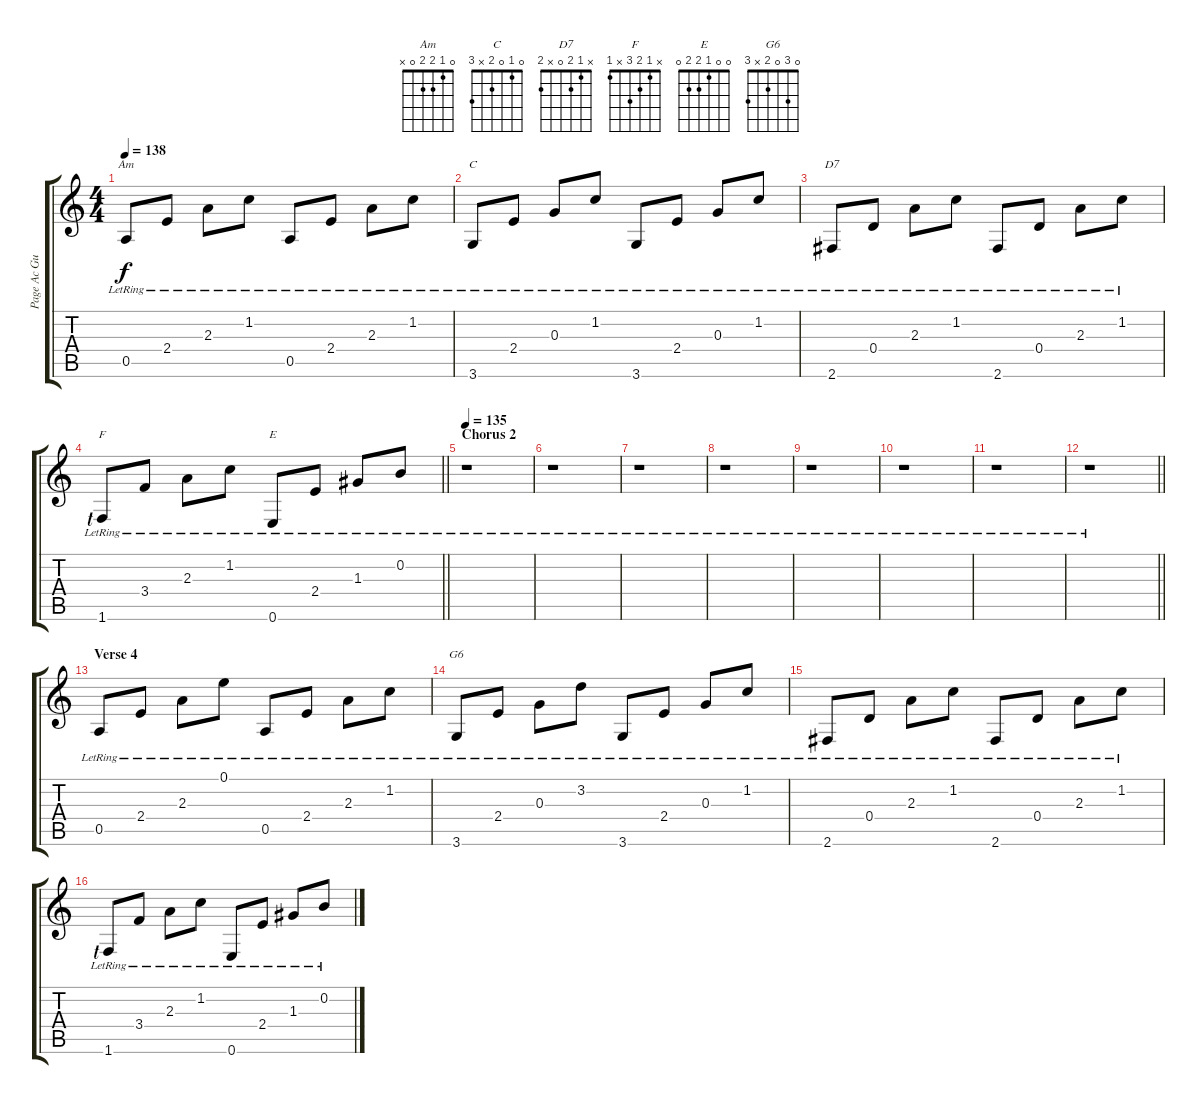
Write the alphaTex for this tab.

\track ("Page Ac Guitar Finger Picked" "Page Ac Gu") {instrument acousticguitarsteel}
\staff {score tabs}
\tuning (E4 B3 G3 D3 A2 E2) {hide}
\chord ("Am" 0 1 2 2 0 x)
\chord ("C" 0 1 0 2 x 3)
\chord ("D7" x 1 2 0 x 2)
\chord ("F" x 1 2 3 x 1)
\chord ("E" 0 0 1 2 2 0)
\chord ("G6" 0 3 0 2 x 3)
\ts (4 4)
\tempo 138
\clef g2
\ks aminor
0.5{lr}.8{ch "Am" dy f} 2.4{lr}.8 2.3{lr}.8 1.2{lr}.8 0.5{lr}.8 2.4{lr}.8 2.3{lr}.8 1.2{lr}.8 |
3.6{lr}.8{ch "C"} 2.4{lr}.8 0.3{lr}.8 1.2{lr}.8 3.6{lr}.8 2.4{lr}.8 0.3{lr}.8 1.2{lr}.8 |
2.6{lr}.8{ch "D7"} 0.4{lr}.8 2.3{lr}.8 1.2{lr}.8 2.6{lr}.8 0.4{lr}.8 2.3{lr}.8 1.2{lr}.8 |
\barLineRight lightlight
1.6{lr lf 1}.8{ch "F"} 3.4{lr}.8 2.3{lr}.8 1.2{lr}.8 0.6{lr}.8{ch "E"} 2.4{lr}.8 1.3{lr}.8 0.2{lr}.8 |
\section ("" "Chorus 2")
\tempo 135
r.1 |
r.1 |
r.1 |
r.1 |
r.1 |
r.1 |
r.1 |
\barLineRight lightlight
r.1 |
\section ("" "Verse 4")
0.5{lr}.8 2.4{lr}.8 2.3{lr}.8 0.1{lr}.8 0.5{lr}.8 2.4{lr}.8 2.3{lr}.8 1.2{lr}.8 |
3.6{lr}.8{ch "G6"} 2.4{lr}.8 0.3{lr}.8 3.2{lr}.8 3.6{lr}.8 2.4{lr}.8 0.3{lr}.8 1.2{lr}.8 |
2.6{lr}.8 0.4{lr}.8 2.3{lr}.8 1.2{lr}.8 2.6{lr}.8 0.4{lr}.8 2.3{lr}.8 1.2{lr}.8 |
1.6{lr lf 1}.8 3.4{lr}.8 2.3{lr}.8 1.2{lr}.8 0.6{lr}.8 2.4{lr}.8 1.3{lr}.8 0.2{lr}.8
